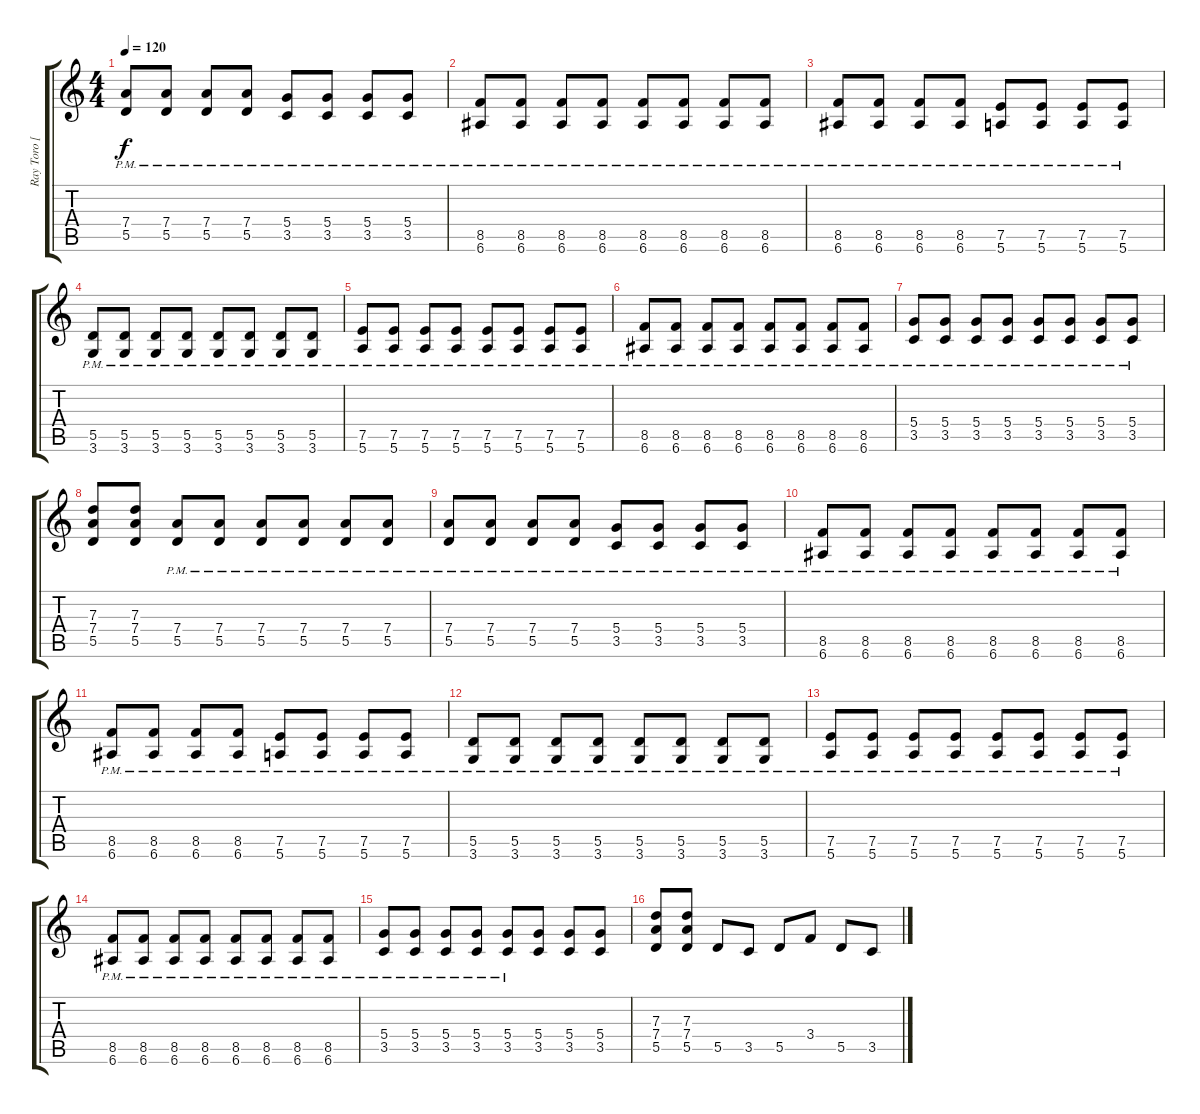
\track ("Ray Toro [Lead Guitar)" "Ray Toro [") {instrument overdrivenguitar}
\staff {score tabs}
\tuning (E4 B3 G3 D3 A2 E2) {hide}
\ts (4 4)
\tempo 120
\clef g2
\ks c
(7.4{pm} 5.5{pm}).8{dy f} (7.4{pm} 5.5{pm}).8 (7.4{pm} 5.5{pm}).8 (7.4{pm} 5.5{pm}).8 (5.4{pm} 3.5{pm}).8 (5.4{pm} 3.5{pm}).8 (5.4{pm} 3.5{pm}).8 (5.4{pm} 3.5{pm}).8 |
(8.5{pm} 6.6{pm}).8 (8.5{pm} 6.6{pm}).8 (8.5{pm} 6.6{pm}).8 (8.5{pm} 6.6{pm}).8 (8.5{pm} 6.6{pm}).8 (8.5{pm} 6.6{pm}).8 (8.5{pm} 6.6{pm}).8 (8.5{pm} 6.6{pm}).8 |
(8.5{pm} 6.6{pm}).8 (8.5{pm} 6.6{pm}).8 (8.5{pm} 6.6{pm}).8 (8.5{pm} 6.6{pm}).8 (7.5{pm} 5.6{pm}).8 (7.5{pm} 5.6{pm}).8 (7.5{pm} 5.6{pm}).8 (7.5{pm} 5.6{pm}).8 |
(5.5{pm} 3.6{pm}).8 (5.5{pm} 3.6{pm}).8 (5.5{pm} 3.6{pm}).8 (5.5{pm} 3.6{pm}).8 (5.5{pm} 3.6{pm}).8 (5.5{pm} 3.6{pm}).8 (5.5{pm} 3.6{pm}).8 (5.5{pm} 3.6{pm}).8 |
(7.5{pm} 5.6{pm}).8 (7.5{pm} 5.6{pm}).8 (7.5{pm} 5.6{pm}).8 (7.5{pm} 5.6{pm}).8 (7.5{pm} 5.6{pm}).8 (7.5{pm} 5.6{pm}).8 (7.5{pm} 5.6{pm}).8 (7.5{pm} 5.6{pm}).8 |
(8.5{pm} 6.6{pm}).8 (8.5{pm} 6.6{pm}).8 (8.5{pm} 6.6{pm}).8 (8.5{pm} 6.6{pm}).8 (8.5{pm} 6.6{pm}).8 (8.5{pm} 6.6{pm}).8 (8.5{pm} 6.6{pm}).8 (8.5{pm} 6.6{pm}).8 |
(5.4{pm} 3.5{pm}).8 (5.4{pm} 3.5{pm}).8 (5.4{pm} 3.5{pm}).8 (5.4{pm} 3.5{pm}).8 (5.4{pm} 3.5{pm}).8 (5.4{pm} 3.5{pm}).8 (5.4{pm} 3.5{pm}).8 (5.4{pm} 3.5{pm}).8 |
(7.3 7.4 5.5).8 (7.3 7.4 5.5).8 (7.4{pm} 5.5{pm}).8 (7.4{pm} 5.5{pm}).8 (7.4{pm} 5.5{pm}).8 (7.4{pm} 5.5{pm}).8 (7.4{pm} 5.5{pm}).8 (7.4{pm} 5.5{pm}).8 |
(7.4{pm} 5.5{pm}).8 (7.4{pm} 5.5{pm}).8 (7.4{pm} 5.5{pm}).8 (7.4{pm} 5.5{pm}).8 (5.4{pm} 3.5{pm}).8 (5.4{pm} 3.5{pm}).8 (5.4{pm} 3.5{pm}).8 (5.4{pm} 3.5{pm}).8 |
(8.5{pm} 6.6{pm}).8 (8.5{pm} 6.6{pm}).8 (8.5{pm} 6.6{pm}).8 (8.5{pm} 6.6{pm}).8 (8.5{pm} 6.6{pm}).8 (8.5{pm} 6.6{pm}).8 (8.5{pm} 6.6{pm}).8 (8.5{pm} 6.6{pm}).8 |
(8.5{pm} 6.6{pm}).8 (8.5{pm} 6.6{pm}).8 (8.5{pm} 6.6{pm}).8 (8.5{pm} 6.6{pm}).8 (7.5{pm} 5.6{pm}).8 (7.5{pm} 5.6{pm}).8 (7.5{pm} 5.6{pm}).8 (7.5{pm} 5.6{pm}).8 |
(5.5{pm} 3.6{pm}).8 (5.5{pm} 3.6{pm}).8 (5.5{pm} 3.6{pm}).8 (5.5{pm} 3.6{pm}).8 (5.5{pm} 3.6{pm}).8 (5.5{pm} 3.6{pm}).8 (5.5{pm} 3.6{pm}).8 (5.5{pm} 3.6{pm}).8 |
(7.5{pm} 5.6{pm}).8 (7.5{pm} 5.6{pm}).8 (7.5{pm} 5.6{pm}).8 (7.5{pm} 5.6{pm}).8 (7.5{pm} 5.6{pm}).8 (7.5{pm} 5.6{pm}).8 (7.5{pm} 5.6{pm}).8 (7.5{pm} 5.6{pm}).8 |
(8.5{pm} 6.6{pm}).8 (8.5{pm} 6.6{pm}).8 (8.5{pm} 6.6{pm}).8 (8.5{pm} 6.6{pm}).8 (8.5{pm} 6.6{pm}).8 (8.5{pm} 6.6{pm}).8 (8.5{pm} 6.6{pm}).8 (8.5{pm} 6.6{pm}).8 |
(5.4{pm} 3.5{pm}).8 (5.4{pm} 3.5{pm}).8 (5.4{pm} 3.5{pm}).8 (5.4{pm} 3.5).8 (5.4 3.5{pm}).8 (5.4 3.5).8 (5.4 3.5).8 (5.4 3.5).8 |
(7.3 7.4 5.5).8 (7.3 7.4 5.5).8 5.5.8 3.5.8 5.5.8 3.4.8 5.5.8 3.5.8
